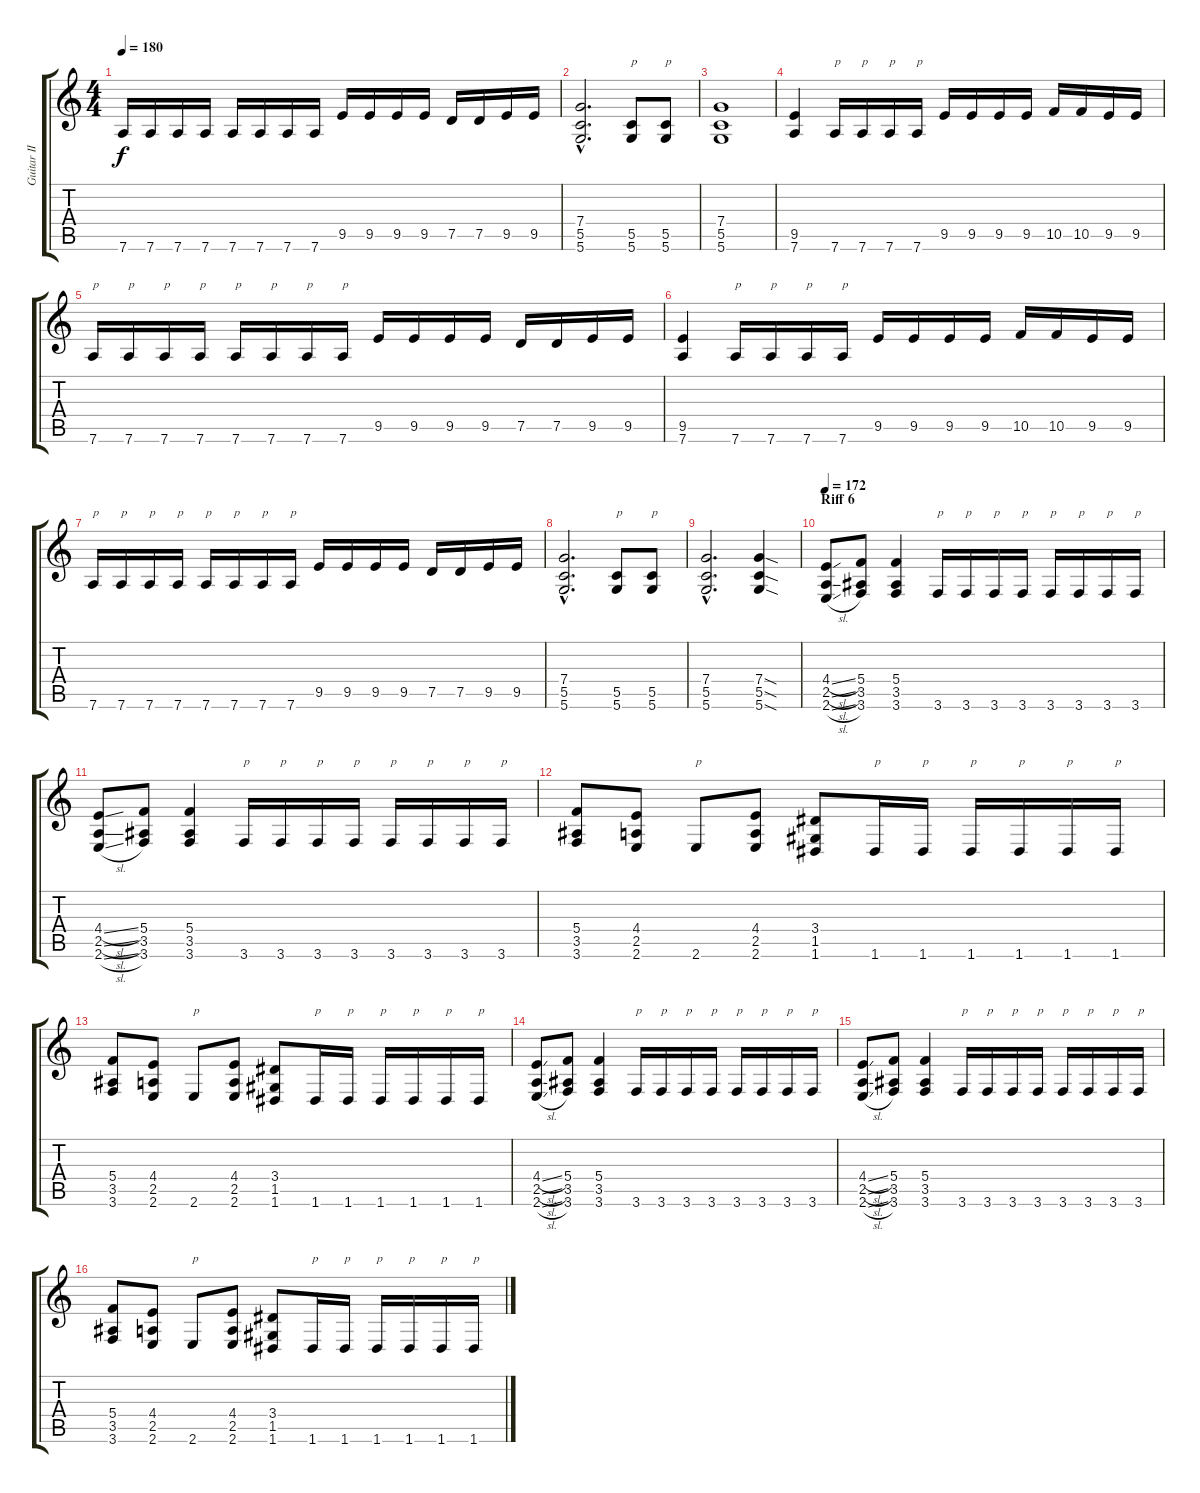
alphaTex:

\track ("Guitar II" "Guitar II") {instrument distortionguitar}
\staff {score tabs}
\tuning (D4 A3 F3 C3 G2 D2) {hide}
\ts (4 4)
\tempo 180
\clef g2
\ks c
7.6.16{dy f} 7.6.16 7.6.16 7.6.16 7.6.16 7.6.16 7.6.16 7.6.16 9.5.16 9.5.16 9.5.16 9.5.16 7.5.16 7.5.16 9.5.16 9.5.16 |
(7.4{hac} 5.5{hac} 5.6{hac}).2{d} (5.5 5.6).8{txt "p"} (5.5 5.6).8{txt "p"} |
(7.4 5.5 5.6).1 |
(9.5 7.6).4 7.6.16{txt "p"} 7.6.16{txt "p"} 7.6.16{txt "p"} 7.6.16{txt "p"} 9.5.16 9.5.16 9.5.16 9.5.16 10.5.16 10.5.16 9.5.16 9.5.16 |
7.6.16{txt "p"} 7.6.16{txt "p"} 7.6.16{txt "p"} 7.6.16{txt "p"} 7.6.16{txt "p"} 7.6.16{txt "p"} 7.6.16{txt "p"} 7.6.16{txt "p"} 9.5.16 9.5.16 9.5.16 9.5.16 7.5.16 7.5.16 9.5.16 9.5.16 |
(9.5 7.6).4 7.6.16{txt "p"} 7.6.16{txt "p"} 7.6.16{txt "p"} 7.6.16{txt "p"} 9.5.16 9.5.16 9.5.16 9.5.16 10.5.16 10.5.16 9.5.16 9.5.16 |
7.6.16{txt "p"} 7.6.16{txt "p"} 7.6.16{txt "p"} 7.6.16{txt "p"} 7.6.16{txt "p"} 7.6.16{txt "p"} 7.6.16{txt "p"} 7.6.16{txt "p"} 9.5.16 9.5.16 9.5.16 9.5.16 7.5.16 7.5.16 9.5.16 9.5.16 |
(7.4{hac} 5.5{hac} 5.6{hac}).2{d} (5.5 5.6).8{txt "p"} (5.5 5.6).8{txt "p"} |
(7.4{hac} 5.5{hac} 5.6{hac}).2{d} (7.4{sod} 5.5{sod} 5.6{sod}).4 |
\section ("" "Riff 6")
\tempo 172
(4.4{sl} 2.5{sl} 2.6{sl}).8 (5.4 3.5 3.6).8 (5.4 3.5 3.6).4 3.6.16{txt "p"} 3.6.16{txt "p"} 3.6.16{txt "p"} 3.6.16{txt "p"} 3.6.16{txt "p"} 3.6.16{txt "p"} 3.6.16{txt "p"} 3.6.16{txt "p"} |
(4.4{sl} 2.5{sl} 2.6{sl}).8 (5.4 3.5 3.6).8 (5.4 3.5 3.6).4 3.6.16{txt "p"} 3.6.16{txt "p"} 3.6.16{txt "p"} 3.6.16{txt "p"} 3.6.16{txt "p"} 3.6.16{txt "p"} 3.6.16{txt "p"} 3.6.16{txt "p"} |
(5.4 3.5 3.6).8 (4.4 2.5 2.6).8 2.6.8{txt "p"} (4.4 2.5 2.6).8 (3.4 1.5 1.6).8 1.6.16{txt "p"} 1.6.16{txt "p"} 1.6.16{txt "p"} 1.6.16{txt "p"} 1.6.16{txt "p"} 1.6.16{txt "p"} |
(5.4 3.5 3.6).8 (4.4 2.5 2.6).8 2.6.8{txt "p"} (4.4 2.5 2.6).8 (3.4 1.5 1.6).8 1.6.16{txt "p"} 1.6.16{txt "p"} 1.6.16{txt "p"} 1.6.16{txt "p"} 1.6.16{txt "p"} 1.6.16{txt "p"} |
(4.4{sl} 2.5{sl} 2.6{sl}).8 (5.4 3.5 3.6).8 (5.4 3.5 3.6).4 3.6.16{txt "p"} 3.6.16{txt "p"} 3.6.16{txt "p"} 3.6.16{txt "p"} 3.6.16{txt "p"} 3.6.16{txt "p"} 3.6.16{txt "p"} 3.6.16{txt "p"} |
(4.4{sl} 2.5{sl} 2.6{sl}).8 (5.4 3.5 3.6).8 (5.4 3.5 3.6).4 3.6.16{txt "p"} 3.6.16{txt "p"} 3.6.16{txt "p"} 3.6.16{txt "p"} 3.6.16{txt "p"} 3.6.16{txt "p"} 3.6.16{txt "p"} 3.6.16{txt "p"} |
(5.4 3.5 3.6).8 (4.4 2.5 2.6).8 2.6.8{txt "p"} (4.4 2.5 2.6).8 (3.4 1.5 1.6).8 1.6.16{txt "p"} 1.6.16{txt "p"} 1.6.16{txt "p"} 1.6.16{txt "p"} 1.6.16{txt "p"} 1.6.16{txt "p"}
